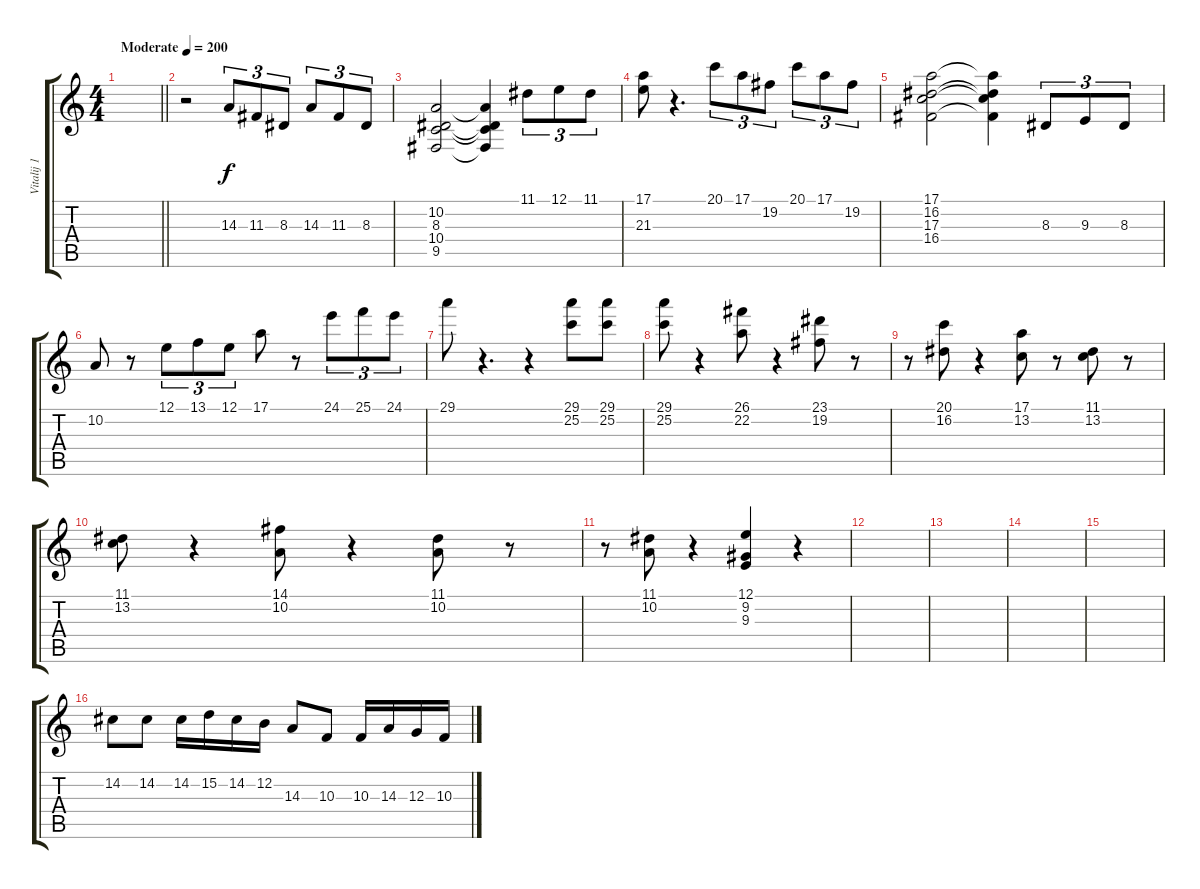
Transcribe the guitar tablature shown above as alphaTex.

\track ("Vitalij 1" "Vitalij 1") {instrument acousticgrandpiano}
\staff {score tabs}
\tuning (E4 B3 G3 D3 A2 E2) {hide}
\ts (4 4)
\tempo (200 "Moderate")
\clef g2
\barLineRight lightlight
\ks c
|
\section ("" "")
r.2 14.3.8{tu (3 2)} 11.3.8{tu (3 2)} 8.3.8{tu (3 2)} 14.3.8{tu (3 2)} 11.3.8{tu (3 2)} 8.3.8{tu (3 2)} |
(10.2 8.3 10.4 9.5).2 (10.2{t} 8.3{t} 10.4{t} 9.5{t}).4 11.1.8{tu (3 2)} 12.1.8{tu (3 2)} 11.1.8{tu (3 2)} |
(17.1 21.3).8 r.4{d} 20.1.8{tu (3 2)} 17.1.8{tu (3 2)} 19.2.8{tu (3 2)} 20.1.8{tu (3 2)} 17.1.8{tu (3 2)} 19.2.8{tu (3 2)} |
(17.1 16.2 17.3 16.4).2 (17.1{t} 16.2{t} 17.3{t} 16.4{t}).4 8.3.8{tu (3 2)} 9.3.8{tu (3 2)} 8.3.8{tu (3 2)} |
10.2.8 r.8 12.1.8{tu (3 2)} 13.1.8{tu (3 2)} 12.1.8{tu (3 2)} 17.1.8 r.8 24.1.8{tu (3 2)} 25.1.8{tu (3 2)} 24.1.8{tu (3 2)} |
29.1.8 r.4{d} r.4 (29.1 25.2).8 (29.1 25.2).8 |
(29.1 25.2).8 r.4 (26.1 22.2).8 r.4 (23.1 19.2).8 r.8 |
r.8 (20.1 16.2).8 r.4 (17.1 13.2).8 r.8 (11.1 13.2).8 r.8 |
(11.1 13.2).8 r.4 (14.1 10.2).8 r.4 (11.1 10.2).8 r.8 |
r.8 (11.1 10.2).8 r.4 (12.1 9.2 9.3).4 r.4 |
|
|
|
|
14.2.8 14.2.8 14.2.16 15.2.16 14.2.16 12.2.16 14.3.8 10.3.8 10.3.16 14.3.16 12.3.16 10.3.16
